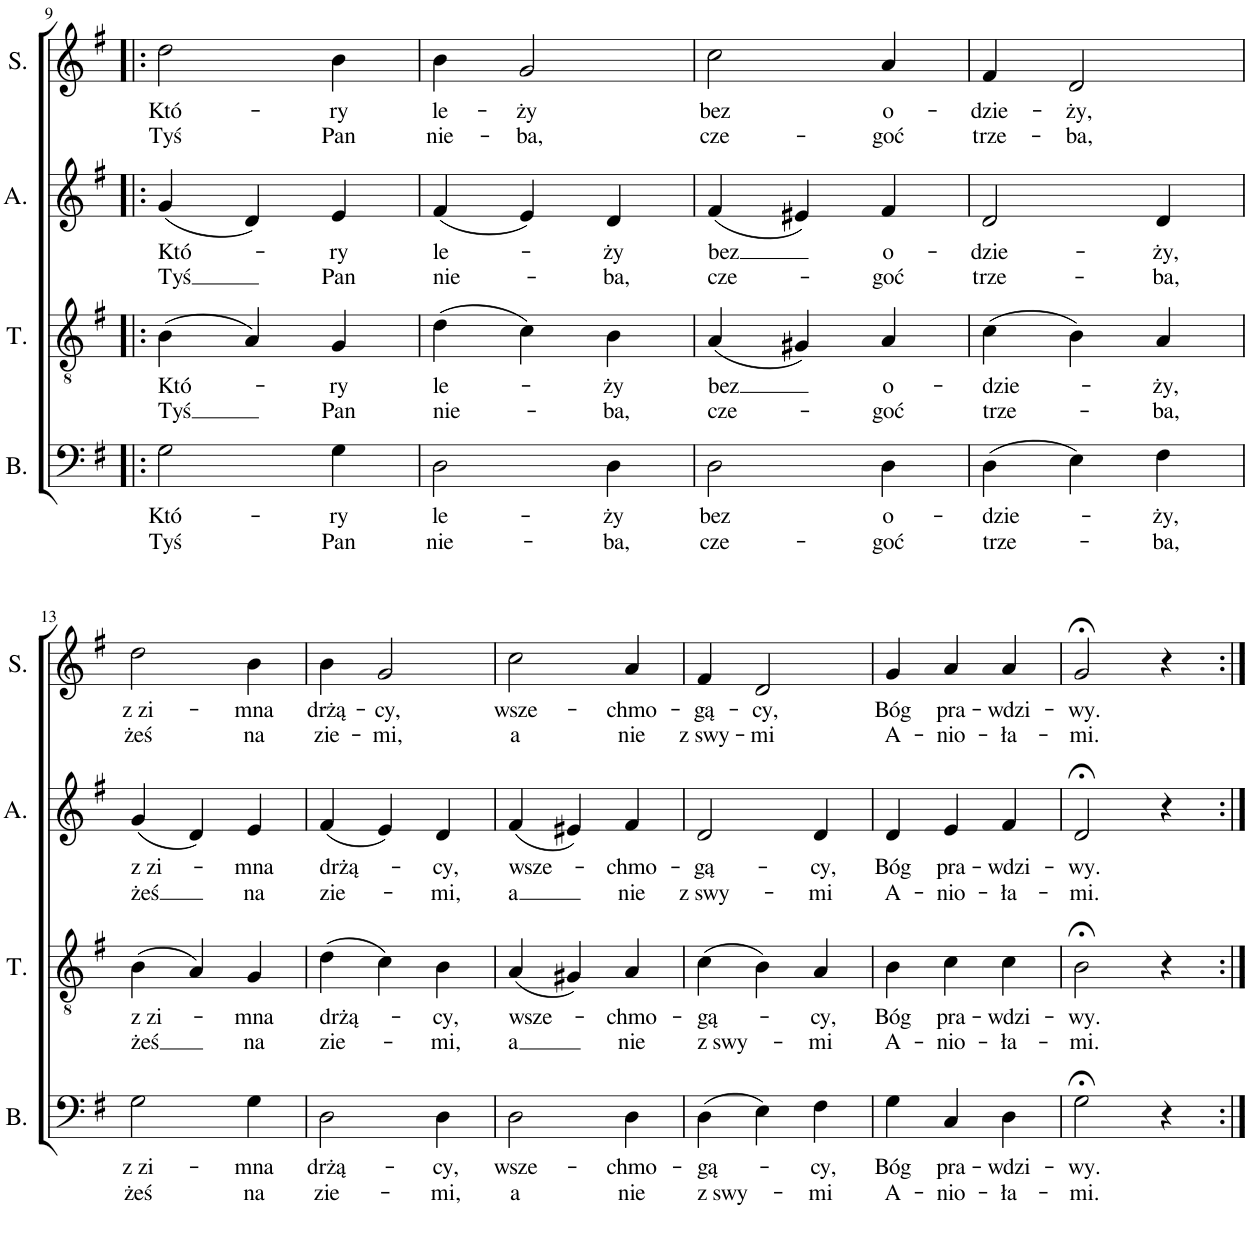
**kern	**text	**text	**kern	**text	**text	**kern	**text	**text	**kern	**text	**text
*part4	*part4	*part4	*part3	*part3	*part3	*part2	*part2	*part2	*part1	*part1	*part1
*staff4	*staff4	*staff4	*staff3	*staff3	*staff3	*staff2	*staff2	*staff2	*staff1	*staff1	*staff1
*I"B.	*	*	*I"T.	*	*	*I"A.	*	*	*I"S.	*	*
*I'B.	*	*	*I'T.	*	*	*I'A.	*	*	*I'S.	*	*
!!LO:PB:g=z
*clefF4	*	*	*clefGv2	*	*	*clefG2	*	*	*clefG2	*	*
*k[f#]	*	*	*k[f#]	*	*	*k[f#]	*	*	*k[f#]	*	*
*M3/4	*	*	*M3/4	*	*	*M3/4	*	*	*M3/4	*	*
=9!|:	=9!|:	=9!|:	=9!|:	=9!|:	=9!|:	=9!|:	=9!|:	=9!|:	=9!|:	=9!|:	=9!|:
!	!LO:LY:b	!LO:LY:b	!	!LO:LY:b	!LO:LY:b	!	!LO:LY:b	!LO:LY:b	!	!LO:LY:b	!LO:LY:b
2G\	Któ-	Tyś	(4B\	Któ-	Tyś	(4g/	Któ-	Tyś	2dd\	Któ-	Tyś
.	.	.	4A/)	.	.	4d/)	.	.	.	.	.
!	!LO:LY:b	!LO:LY:b	!	!LO:LY:b	!LO:LY:b	!	!LO:LY:b	!LO:LY:b	!	!LO:LY:b	!LO:LY:b
4G\	-ry	Pan	4G/	-ry	Pan	4e/	-ry	Pan	4b\	-ry	Pan
=10	=10	=10	=10	=10	=10	=10	=10	=10	=10	=10	=10
!	!LO:LY:b	!LO:LY:b	!	!LO:LY:b	!LO:LY:b	!	!LO:LY:b	!LO:LY:b	!	!LO:LY:b	!LO:LY:b
2D\	le-	nie-	(4d\	le-	nie-	(4f#/	le-	nie-	4b\	le-	nie-
!	!	!	!	!	!	!	!	!	!	!LO:LY:b	!LO:LY:b
.	.	.	4c\)	.	.	4e/)	.	.	2g/	-ży	-ba,
!	!LO:LY:b	!LO:LY:b	!	!LO:LY:b	!LO:LY:b	!	!LO:LY:b	!LO:LY:b	!	!	!
4D\	-ży	-ba,	4B\	-ży	-ba,	4d/	-ży	-ba,	.	.	.
=11	=11	=11	=11	=11	=11	=11	=11	=11	=11	=11	=11
!	!LO:LY:b	!LO:LY:b	!	!LO:LY:b	!LO:LY:b	!	!LO:LY:b	!LO:LY:b	!	!LO:LY:b	!LO:LY:b
2D\	bez	cze-	(4A/	bez	cze-	(4f#/	bez	cze-	2cc\	bez	cze-
.	.	.	4G#X/)	.	.	4e#X/)	.	.	.	.	.
!	!LO:LY:b	!LO:LY:b	!	!LO:LY:b	!LO:LY:b	!	!LO:LY:b	!LO:LY:b	!	!LO:LY:b	!LO:LY:b
4D\	o-	-goć	4A/	o-	-goć	4f#/	o-	-goć	4a/	o-	-goć
=12	=12	=12	=12	=12	=12	=12	=12	=12	=12	=12	=12
!	!LO:LY:b	!LO:LY:b	!	!LO:LY:b	!LO:LY:b	!	!LO:LY:b	!LO:LY:b	!	!LO:LY:b	!LO:LY:b
(4D\	-dzie-	trze-	(4c\	-dzie-	trze-	2d/	-dzie-	trze-	4f#/	-dzie-	trze-
!	!	!	!	!	!	!	!	!	!	!LO:LY:b	!LO:LY:b
4E\)	.	.	4B\)	.	.	.	.	.	2d/	-ży,	-ba,
!	!LO:LY:b	!LO:LY:b	!	!LO:LY:b	!LO:LY:b	!	!LO:LY:b	!LO:LY:b	!	!	!
4F#\	-ży,	-ba,	4A/	-ży,	-ba,	4d/	-ży,	-ba,	.	.	.
!!LO:LB:g=z
=13	=13	=13	=13	=13	=13	=13	=13	=13	=13	=13	=13
!	!LO:LY:b	!LO:LY:b	!	!LO:LY:b	!LO:LY:b	!	!LO:LY:b	!LO:LY:b	!	!LO:LY:b	!LO:LY:b
2G\	z zi-	żeś	(4B\	z zi-	żeś	(4g/	z zi-	żeś	2dd\	z zi-	żeś
.	.	.	4A/)	.	.	4d/)	.	.	.	.	.
!	!LO:LY:b	!LO:LY:b	!	!LO:LY:b	!LO:LY:b	!	!LO:LY:b	!LO:LY:b	!	!LO:LY:b	!LO:LY:b
4G\	-mna	na	4G/	-mna	na	4e/	-mna	na	4b\	-mna	na
=14	=14	=14	=14	=14	=14	=14	=14	=14	=14	=14	=14
!	!LO:LY:b	!LO:LY:b	!	!LO:LY:b	!LO:LY:b	!	!LO:LY:b	!LO:LY:b	!	!LO:LY:b	!LO:LY:b
2D\	drżą-	zie-	(4d\	drżą-	zie-	(4f#/	drżą-	zie-	4b\	drżą-	zie-
!	!	!	!	!	!	!	!	!	!	!LO:LY:b	!LO:LY:b
.	.	.	4c\)	.	.	4e/)	.	.	2g/	-cy,	-mi,
!	!LO:LY:b	!LO:LY:b	!	!LO:LY:b	!LO:LY:b	!	!LO:LY:b	!LO:LY:b	!	!	!
4D\	-cy,	-mi,	4B\	-cy,	-mi,	4d/	-cy,	-mi,	.	.	.
=15	=15	=15	=15	=15	=15	=15	=15	=15	=15	=15	=15
!	!LO:LY:b	!LO:LY:b	!	!LO:LY:b	!LO:LY:b	!	!LO:LY:b	!LO:LY:b	!	!LO:LY:b	!LO:LY:b
2D\	wsze-	a	(4A/	wsze-	a	(4f#/	wsze-	a	2cc\	wsze-	a
.	.	.	4G#X/)	.	.	4e#X/)	.	.	.	.	.
!	!LO:LY:b	!LO:LY:b	!	!LO:LY:b	!LO:LY:b	!	!LO:LY:b	!LO:LY:b	!	!LO:LY:b	!LO:LY:b
4D\	-chmo-	nie	4A/	-chmo-	nie	4f#/	-chmo-	nie	4a/	-chmo-	nie
=16	=16	=16	=16	=16	=16	=16	=16	=16	=16	=16	=16
!	!LO:LY:b	!LO:LY:b	!	!LO:LY:b	!LO:LY:b	!	!LO:LY:b	!LO:LY:b	!	!LO:LY:b	!LO:LY:b
(4D\	-gą-	z swy-	(4c\	-gą-	z swy-	2d/	-gą-	z swy-	4f#/	-gą-	z swy-
!	!	!	!	!	!	!	!	!	!	!LO:LY:b	!LO:LY:b
4E\)	.	.	4B\)	.	.	.	.	.	2d/	-cy,	-mi
!	!LO:LY:b	!LO:LY:b	!	!LO:LY:b	!LO:LY:b	!	!LO:LY:b	!LO:LY:b	!	!	!
4F#\	-cy,	-mi	4A/	-cy,	-mi	4d/	-cy,	-mi	.	.	.
=17	=17	=17	=17	=17	=17	=17	=17	=17	=17	=17	=17
!	!LO:LY:b	!LO:LY:b	!	!LO:LY:b	!LO:LY:b	!	!LO:LY:b	!LO:LY:b	!	!LO:LY:b	!LO:LY:b
4G\	Bóg	A-	4B\	Bóg	A-	4d/	Bóg	A-	4g/	Bóg	A-
!	!LO:LY:b	!LO:LY:b	!	!LO:LY:b	!LO:LY:b	!	!LO:LY:b	!LO:LY:b	!	!LO:LY:b	!LO:LY:b
4C/	pra-	-nio-	4c\	pra-	-nio-	4e/	pra-	-nio-	4a/	pra-	-nio-
!	!LO:LY:b	!LO:LY:b	!	!LO:LY:b	!LO:LY:b	!	!LO:LY:b	!LO:LY:b	!	!LO:LY:b	!LO:LY:b
4D\	-wdzi-	-ła-	4c\	-wdzi-	-ła-	4f#/	-wdzi-	-ła-	4a/	-wdzi-	-ła-
=18	=18	=18	=18	=18	=18	=18	=18	=18	=18	=18	=18
!	!LO:LY:b	!LO:LY:b	!	!LO:LY:b	!LO:LY:b	!	!LO:LY:b	!LO:LY:b	!	!LO:LY:b	!LO:LY:b
2G;<\	-wy.	-mi.	2B;<\	-wy.	-mi.	2d;</	-wy.	-mi.	2g;</	-wy.	-mi.
4r	.	.	4r	.	.	4r	.	.	4r	.	.
=:|!	=:|!	=:|!	=:|!	=:|!	=:|!	=:|!	=:|!	=:|!	=:|!	=:|!	=:|!
*-	*-	*-	*-	*-	*-	*-	*-	*-	*-	*-	*-
